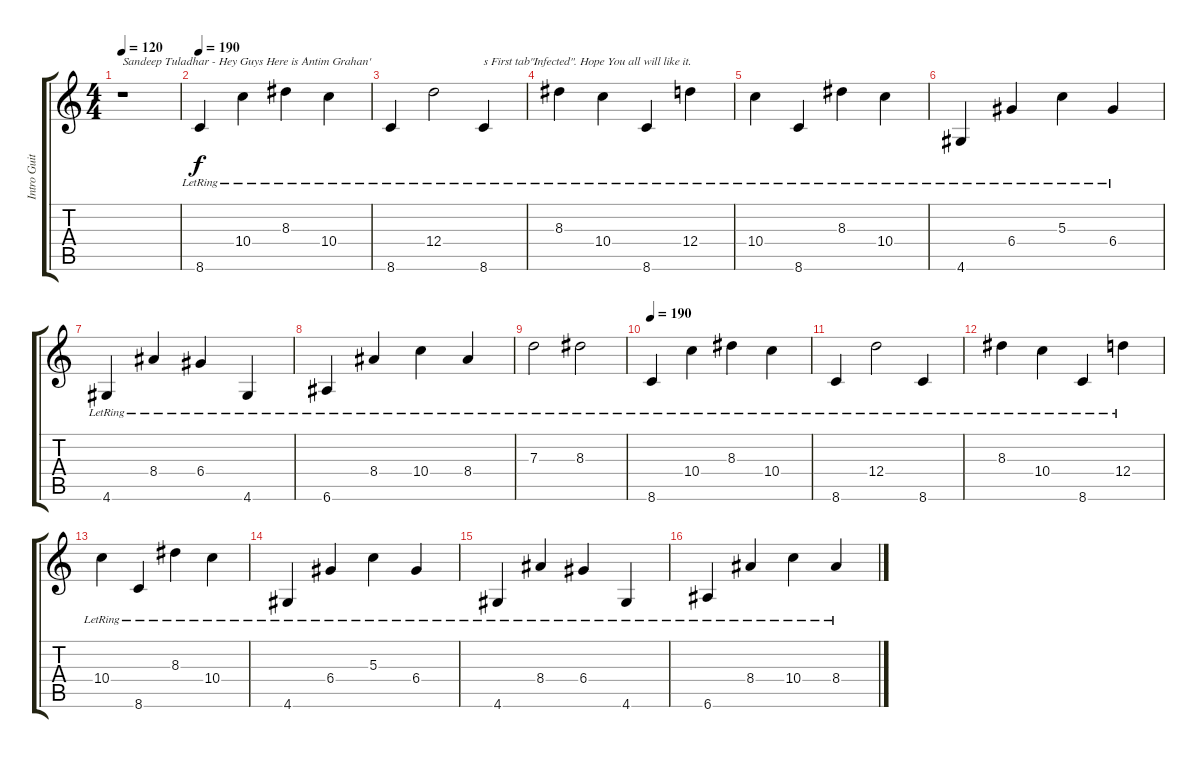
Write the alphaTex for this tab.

\track ("Intro Guitar" "Intro Guit") {instrument electricguitarjazz}
\staff {score tabs}
\tuning (E4 B3 G3 D3 A2 E2) {hide}
\ts (4 4)
\tempo 120
\clef g2
\ks c
r.1{txt "Sandeep Tuladhar - Hey Guys Here is Antim Grahan' " dy f instrument electricguitarjazz} |
\tempo 190
8.6{lr}.4 10.4{lr}.4 8.3{lr}.4 10.4{lr}.4 |
8.6{lr}.4 12.4{lr}.2 8.6{lr}.4{txt "s First tab\"Infected\". Hope You all will like it."} |
8.3{lr}.4 10.4{lr}.4 8.6{lr}.4 12.4{lr}.4 |
10.4{lr}.4 8.6{lr}.4 8.3{lr}.4 10.4{lr}.4 |
4.6{lr}.4 6.4{lr}.4 5.3{lr}.4 6.4{lr}.4 |
4.6{lr}.4 8.4{lr}.4 6.4{lr}.4 4.6{lr}.4 |
6.6{lr}.4 8.4{lr}.4 10.4{lr}.4 8.4{lr}.4 |
7.3{lr}.2 8.3{lr}.2 |
\tempo 190
8.6{lr}.4 10.4{lr}.4 8.3{lr}.4 10.4{lr}.4 |
8.6{lr}.4 12.4{lr}.2 8.6{lr}.4 |
8.3{lr}.4 10.4{lr}.4 8.6{lr}.4 12.4{lr}.4 |
10.4{lr}.4 8.6{lr}.4 8.3{lr}.4 10.4{lr}.4 |
4.6{lr}.4 6.4{lr}.4 5.3{lr}.4 6.4{lr}.4 |
4.6{lr}.4 8.4{lr}.4 6.4{lr}.4 4.6{lr}.4 |
6.6{lr}.4 8.4{lr}.4 10.4{lr}.4 8.4{lr}.4
